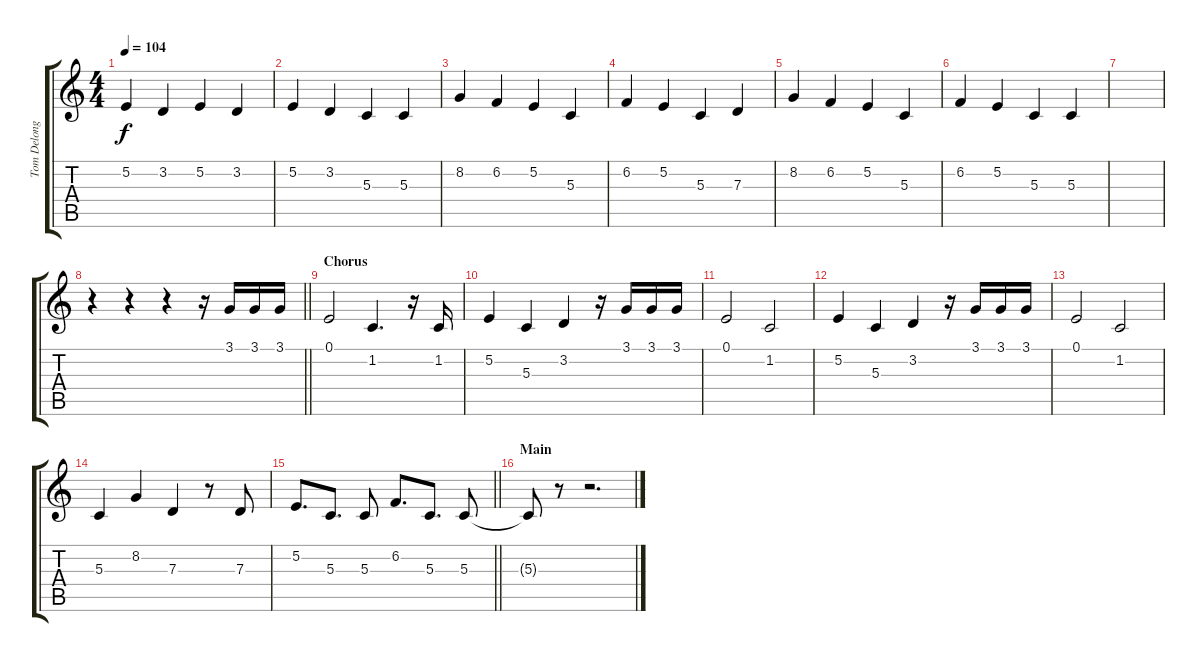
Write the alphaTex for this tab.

\track ("Tom Delonge - Vocals" "Tom Delong") {instrument altosax}
\staff {score tabs}
\tuning (E4 B3 G3 D3 A2 E2) {hide}
\ts (4 4)
\tempo 104
\clef g2
\ks c
5.2.4{dy f} 3.2.4 5.2.4 3.2.4 |
5.2.4 3.2.4 5.3.4 5.3.4 |
8.2.4 6.2.4 5.2.4 5.3.4 |
6.2.4 5.2.4 5.3.4 7.3.4 |
8.2.4 6.2.4 5.2.4 5.3.4 |
6.2.4 5.2.4 5.3.4 5.3.4 |
|
\barLineRight lightlight
r.4 r.4 r.4 r.16 3.1.16 3.1.16 3.1.16 |
\section ("" "Chorus")
0.1.2 1.2.4{d} r.16 1.2.16 |
5.2.4 5.3.4 3.2.4 r.16 3.1.16 3.1.16 3.1.16 |
0.1.2 1.2.2 |
5.2.4 5.3.4 3.2.4 r.16 3.1.16 3.1.16 3.1.16 |
0.1.2 1.2.2 |
5.3.4 8.2.4 7.3.4 r.8 7.3.8 |
\barLineRight lightlight
5.2.8{d} 5.3.8{d} 5.3.8 6.2.8{d} 5.3.8{d} 5.3.8 |
\section ("" "Main")
5.3{t}.8 r.8 r.2{d}
